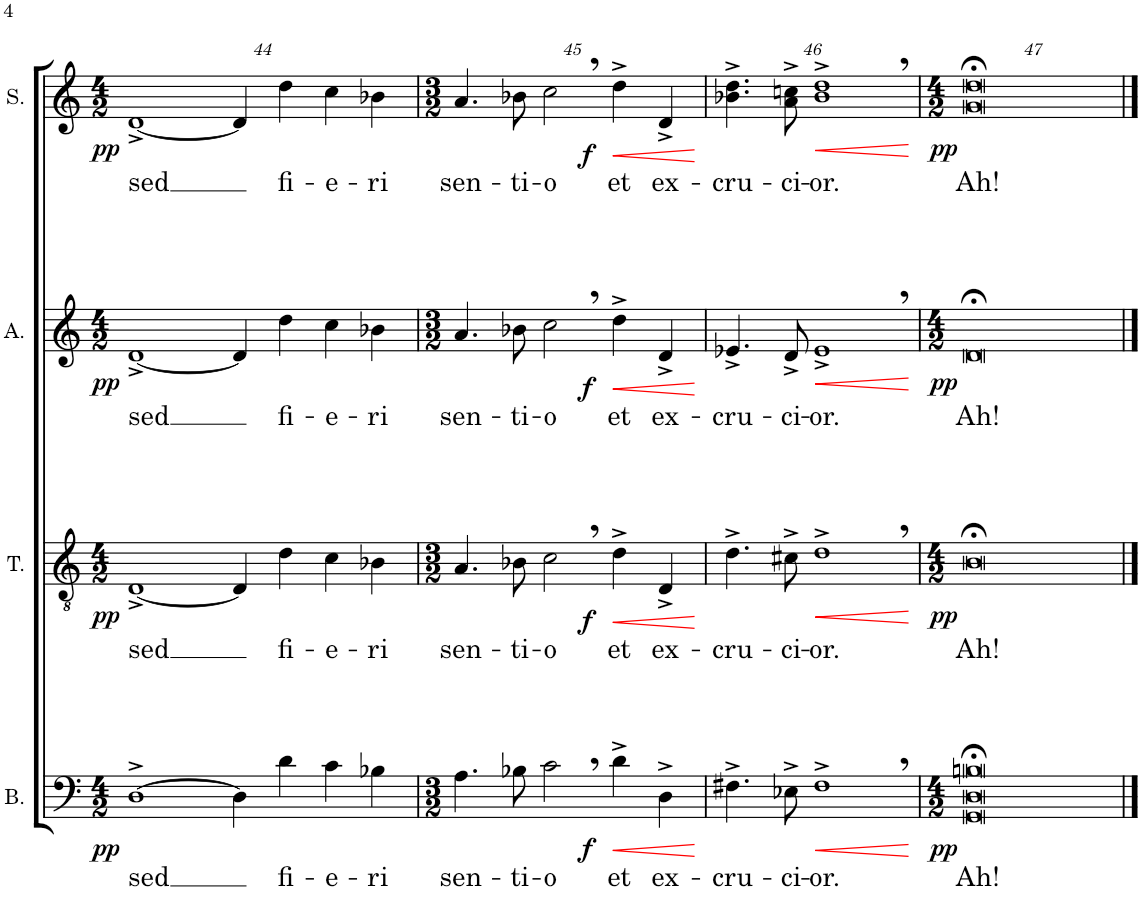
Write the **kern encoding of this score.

**kern	**text	**dynam	**kern	**text	**dynam	**kern	**text	**dynam	**kern	**text	**dynam
*part4	*part4	*part4	*part3	*part3	*part3	*part2	*part2	*part2	*part1	*part1	*part1
*staff4	*staff4	*staff4	*staff3	*staff3	*staff3	*staff2	*staff2	*staff2	*staff1	*staff1	*staff1
*I"Bass	*	*	*I"Tenor	*	*	*I"Alto	*	*	*I"Soprano	*	*
*I'B.	*	*	*I'T.	*	*	*I'A.	*	*	*I'S.	*	*
!!LO:PB:g=z
*clefF4	*	*	*clefGv2	*	*	*clefG2	*	*	*clefG2	*	*
*k[]	*	*	*k[]	*	*	*k[]	*	*	*k[]	*	*
*M4/2	*	*	*M4/2	*	*	*M4/2	*	*	*M4/2	*	*
=44	=44	=44	=44	=44	=44	=44	=44	=44	=44	=44	=44
!	!LO:LY:b	!LO:DY:b	!	!LO:LY:b	!LO:DY:b	!	!LO:LY:b	!LO:DY:b	!	!LO:LY:b	!LO:DY:b
[1D^	sed	pp	[1D^	sed	pp	[1d^	sed	pp	[1d^	sed	pp
4D\]	.	.	4D/]	.	.	4d/]	.	.	4d/]	.	.
!	!LO:LY:b	!	!	!LO:LY:b	!	!	!LO:LY:b	!	!	!LO:LY:b	!
4d\	fi-	.	4d\	fi-	.	4dd\	fi-	.	4dd\	fi-	.
!	!LO:LY:b	!	!	!LO:LY:b	!	!	!LO:LY:b	!	!	!LO:LY:b	!
4c\	-e-	.	4c\	-e-	.	4cc\	-e-	.	4cc\	-e-	.
!	!LO:LY:b	!	!	!LO:LY:b	!	!	!LO:LY:b	!	!	!LO:LY:b	!
4B-X\	-ri	.	4B-X\	-ri	.	4b-X\	-ri	.	4b-X\	-ri	.
=45	=45	=45	=45	=45	=45	=45	=45	=45	=45	=45	=45
*M3/2	*	*	*M3/2	*	*	*M3/2	*	*	*M3/2	*	*
!	!LO:LY:b	!	!	!LO:LY:b	!	!	!LO:LY:b	!	!	!LO:LY:b	!
4.A\	sen-	.	4.A/	sen-	.	4.a/	sen-	.	4.a/	sen-	.
!	!LO:LY:b	!	!	!LO:LY:b	!	!	!LO:LY:b	!	!	!LO:LY:b	!
8B-X\	-ti-	.	8B-X\	-ti-	.	8b-X\	-ti-	.	8b-X\	-ti-	.
!	!LO:LY:b	!	!	!LO:LY:b	!	!	!LO:LY:b	!	!	!LO:LY:b	!
2c,\	-o	.	2c,\	-o	.	2cc,\	-o	.	2cc,\	-o	.
!	!LO:LY:b	!LO:HP:b	!	!LO:LY:b	!LO:HP:b	!	!LO:LY:b	!LO:HP:b	!	!LO:LY:b	!LO:HP:b
!	!	!LO:DY:n=1:b	!	!	!LO:DY:n=1:b	!	!	!LO:DY:n=1:b	!	!	!LO:DY:n=1:b
4d^\	et	< f	4d^\	et	< f	4dd^\	et	< f	4dd^\	et	< f
!	!LO:LY:b	!	!	!LO:LY:b	!	!	!LO:LY:b	!	!	!LO:LY:b	!
4D^\	ex-	.	4D^/	ex-	.	4d^/	ex-	.	4d^/	ex-	.
.	.	[	.	.	[	.	.	[	.	.	[
=46	=46	=46	=46	=46	=46	=46	=46	=46	=46	=46	=46
!	!LO:LY:b	!	!	!LO:LY:b	!	!	!LO:LY:b	!	!	!LO:LY:b	!
4.F#X^\	-cru-	.	4.d^\	-cru-	.	4.e-X^/	-cru-	.	4.b-X\^ 4.dd\^	-cru-	.
!	!LO:LY:b	!	!	!LO:LY:b	!	!	!LO:LY:b	!	!	!LO:LY:b	!
8E-X^\	-ci-	.	8c#X^\	-ci-	.	8d^/	-ci-	.	8a\^ 8ccn\^	-ci-	.
!	!LO:LY:b	!LO:HP:b	!	!LO:LY:b	!LO:HP:b	!	!LO:LY:b	!LO:HP:b	!	!LO:LY:b	!LO:HP:b
1F#^,	-or.	<	1d^,	-or.	<	1e-^,	-or.	<	1b-^, 1dd^,	-or.	<
.	.	[	.	.	[	.	.	[	.	.	[
=47	=47	=47	=47	=47	=47	=47	=47	=47	=47	=47	=47
*M4/2	*	*	*M4/2	*	*	*M4/2	*	*	*M4/2	*	*
!	!LO:LY:b	!LO:DY:b	!	!LO:LY:b	!LO:DY:b	!	!LO:LY:b	!LO:DY:b	!	!LO:LY:b	!LO:DY:b
0GG;< 0D;< 0Bn;<	Ah!	pp	0B;<	Ah!	pp	0d;<	Ah!	pp	0g;< 0dd;<	Ah!	pp
==	==	==	==	==	==	==	==	==	==	==	==
*-	*-	*-	*-	*-	*-	*-	*-	*-	*-	*-	*-
